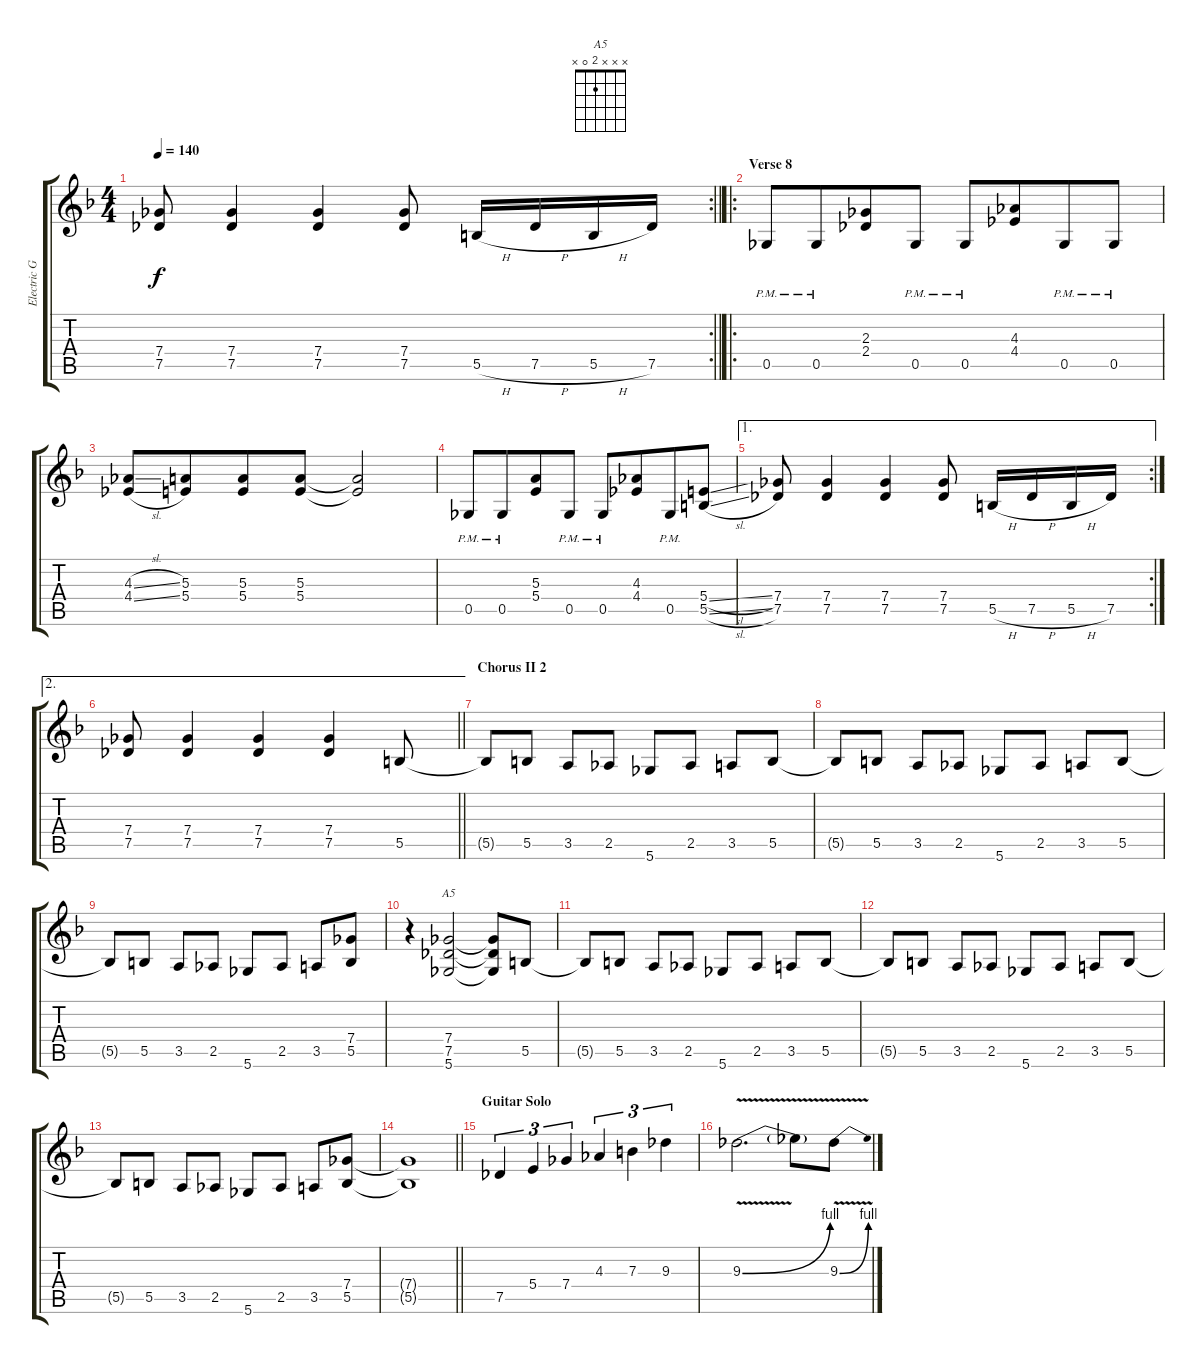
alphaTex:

\track ("Electric Guitar" "Electric G") {instrument distortionguitar}
\staff {score tabs}
\tuning (Db4 Ab3 E3 B2 Gb2 Db2) {hide}
\chord ("A5" x x x 2 0 x)
\rc 2
\ts (4 4)
\tempo 140
\clef g2
\barLineRight lightlight
\ks f
(7.4 7.5).8{dy f} (7.4 7.5).4 (7.4 7.5).4 (7.4 7.5).8 5.5{h}.16 7.5{h}.16 5.5{h}.16 7.5.16 |
\ro
\section ("" "Verse 8")
0.5{pm}.8 0.5{pm}.8{beam merge} (2.3 2.4).8 0.5{pm}.8 0.5{pm}.8 (4.3 4.4).8{beam merge} 0.5{pm}.8 0.5{pm}.8 |
(4.3{sl} 4.4{sl}).8 (5.3 5.4).8{beam merge} (5.3 5.4).8 (5.3 5.4).8 (5.3{t} 5.4{t}).2 |
0.5{pm}.8 0.5{pm}.8{beam merge} (5.3 5.4).8 0.5{pm}.8 0.5{pm}.8 (4.3 4.4).8{beam merge} 0.5{pm}.8 (5.4{sl} 5.5{sl}).8 |
\ae 1
\rc 2
(7.4 7.5).8 (7.4 7.5).4 (7.4 7.5).4 (7.4 7.5).8 5.5{h}.16 7.5{h}.16 5.5{h}.16 7.5.16 |
\ae 2
\barLineRight lightlight
(7.4 7.5).8 (7.4 7.5).4 (7.4 7.5).4 (7.4 7.5).4 5.5.8 |
\section ("" "Chorus II 2")
5.5{t}.8 5.5.8 3.5.8 2.5.8 5.6.8 2.5.8 3.5.8 5.5.8 |
5.5{t}.8 5.5.8 3.5.8 2.5.8 5.6.8 2.5.8 3.5.8 5.5.8 |
5.5{t}.8 5.5.8 3.5.8 2.5.8 5.6.8 2.5.8 3.5.8 (7.4 5.5).8 |
r.4 (7.4 7.5 5.6).2{ch "A5"} (7.4{t} 7.5{t} 5.6{t}).8 5.5.8 |
5.5{t}.8 5.5.8 3.5.8 2.5.8 5.6.8 2.5.8 3.5.8 5.5.8 |
5.5{t}.8 5.5.8 3.5.8 2.5.8 5.6.8 2.5.8 3.5.8 5.5.8 |
5.5{t}.8 5.5.8 3.5.8 2.5.8 5.6.8 2.5.8 3.5.8 (7.4 5.5).8 |
\barLineRight lightlight
(7.4{t} 5.5{t}).1 |
\section ("" "Guitar Solo")
7.5.4{tu (3 2)} 5.4.4{tu (3 2)} 7.4.4{tu (3 2)} 4.3.4{tu (3 2)} 7.3.4{tu (3 2)} 9.3.4{tu (3 2)} |
9.3{be (bend 0 0 60 4) v}.2{d} 9.3{t}.8 9.3{be (bend 0 0 60 4) v}.8
